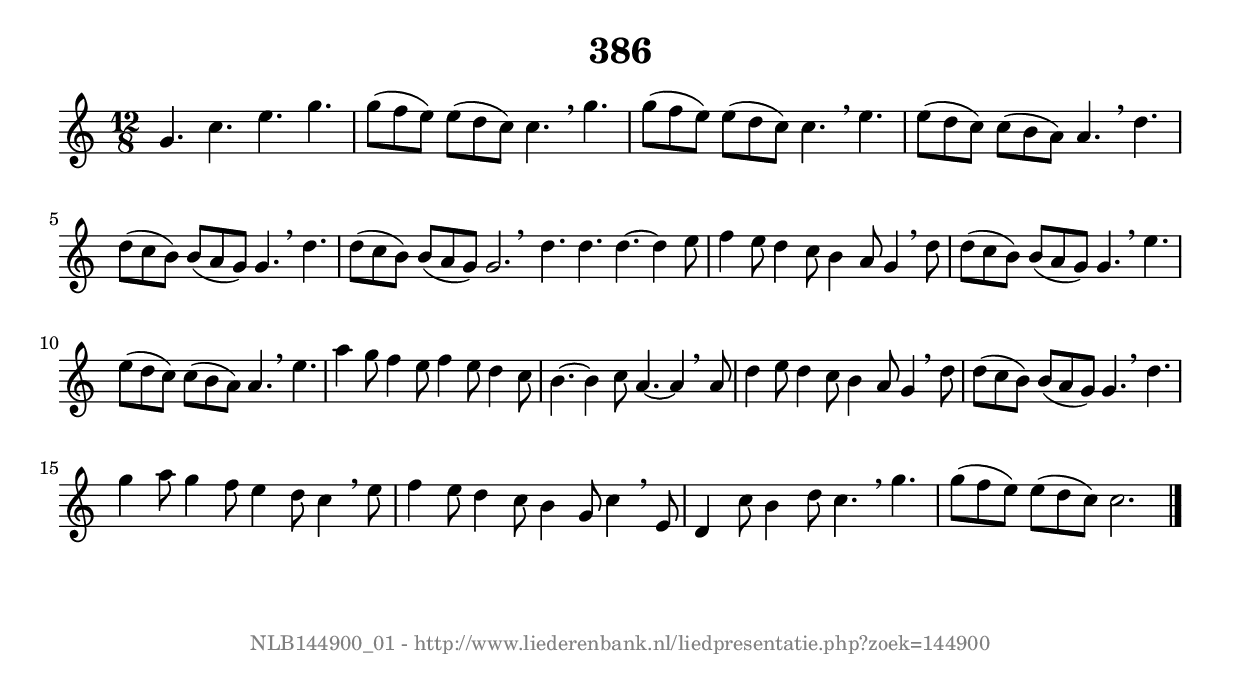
%
% produced by wce2krn 1.64 (7 June 2014)
%
\version"2.16"
#(append! paper-alist '(("long" . (cons (* 210 mm) (* 2000 mm)))))
#(set-default-paper-size "long")
sb = {\breathe}
mBreak = {\breathe }
bBreak = {\breathe }
x = {\once\override NoteHead #'style = #'cross }
gl=\glissando
itime={\override Staff.TimeSignature #'stencil = ##f }
ficta = {\once\set suggestAccidentals = ##t}
fine = {\once\override Score.RehearsalMark #'self-alignment-X = #1 \mark \markup {\italic{Fine}}}
dc = {\once\override Score.RehearsalMark #'self-alignment-X = #1 \mark \markup {\italic{D.C.}}}
dcf = {\once\override Score.RehearsalMark #'self-alignment-X = #1 \mark \markup {\italic{D.C. al Fine}}}
dcc = {\once\override Score.RehearsalMark #'self-alignment-X = #1 \mark \markup {\italic{D.C. al Coda}}}
ds = {\once\override Score.RehearsalMark #'self-alignment-X = #1 \mark \markup {\italic{D.S.}}}
dsf = {\once\override Score.RehearsalMark #'self-alignment-X = #1 \mark \markup {\italic{D.S. al Fine}}}
dsc = {\once\override Score.RehearsalMark #'self-alignment-X = #1 \mark \markup {\italic{D.S. al Coda}}}
pv = {\set Score.repeatCommands = #'((volta "1"))}
sv = {\set Score.repeatCommands = #'((volta "2"))}
tv = {\set Score.repeatCommands = #'((volta "3"))}
qv = {\set Score.repeatCommands = #'((volta "4"))}
xv = {\set Score.repeatCommands = #'((volta #f))}
\header{ tagline = ""
title = "386"
}
\score {{
\key c \major
\relative g'
{
\set melismaBusyProperties = #'()
\time 12/8
\tempo 4=120
\override Score.MetronomeMark #'transparent = ##t
\override Score.RehearsalMark #'break-visibility = #(vector #t #t #f)
g4. c e g g8( f e) e( d c) c4. \sb g' g8( f e) e( d c) c4. \mBreak
e4. e8( d c) c( b a) a4. \sb d d8( c b) b( a g) g4. \sb d' d8( c b) b( a g) g2. \bar ":|:" \bBreak
d'4. d d~ d4 e8 f4 e8 d4 c8 b4 a8 g4 \mBreak
d'8 d( c b) b( a g) g4. \sb e' e8( d c) c( b a) a4. \mBreak
e'4. a4 g8 f4 e8 f4 e8 d4 c8 b4.~ b4 c8 a4.~ a4 \mBreak
a8 d4 e8 d4 c8 b4 a8 g4 \sb d'8 d( c b) b( a g) g4. \mBreak
d'4. g4 a8 g4 f8 e4 d8 c4 \sb e8 f4 e8 d4 c8 b4 g8 c4 \mBreak
e,8 d4 c'8 b4 d8 c4. \sb g'4. g8( f e) e( d c) c2. \bar "|."
 }}
 \midi { }
 \layout {
            indent = 0.0\cm
}
}
\markup { \vspace #0 } \markup { \with-color #grey \fill-line { \center-column { \smaller "NLB144900_01 - http://www.liederenbank.nl/liedpresentatie.php?zoek=144900" } } }
